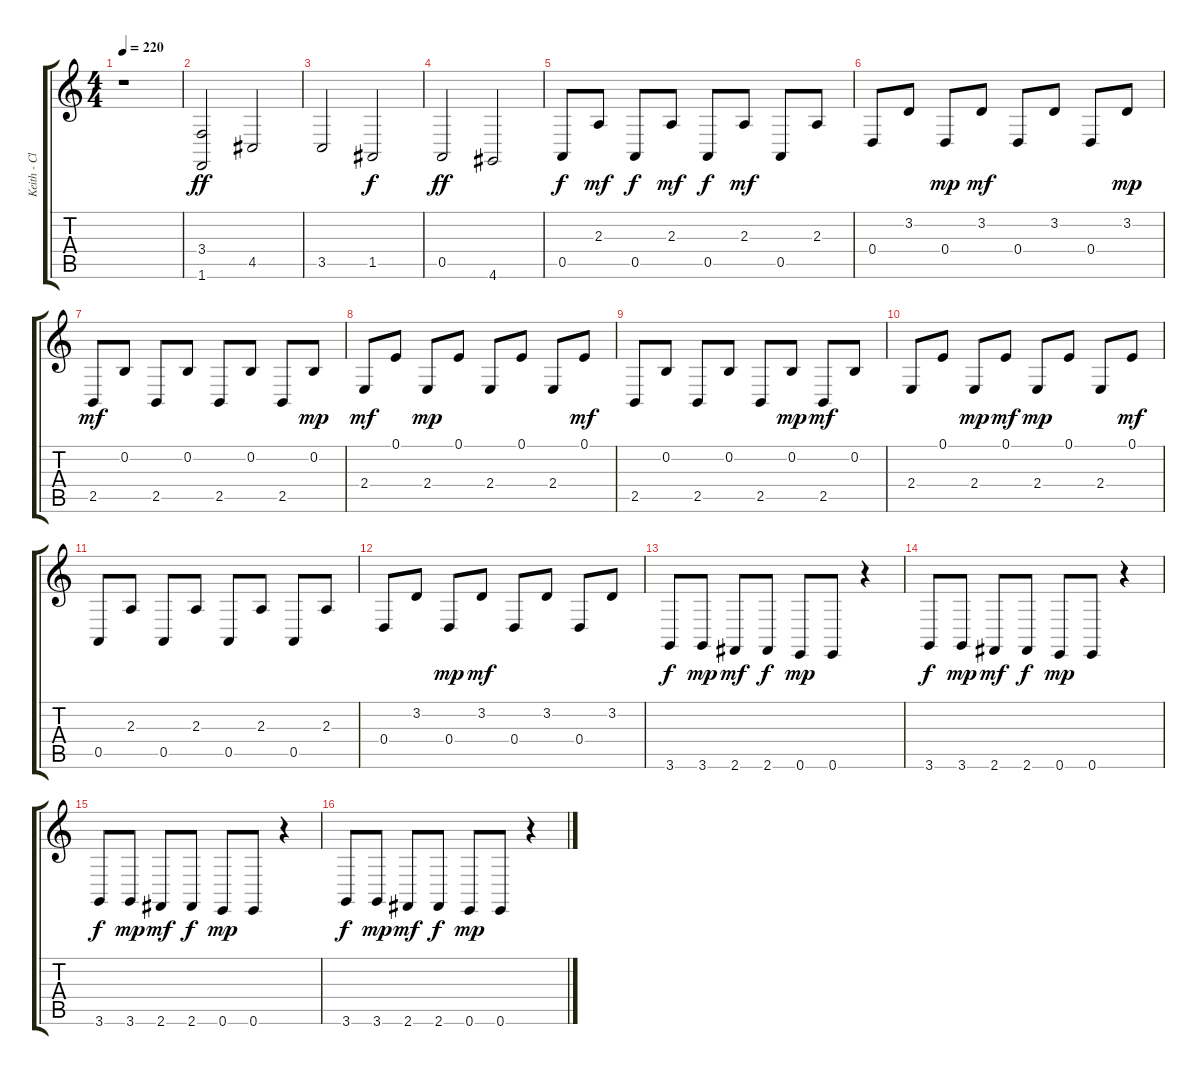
\track ("Keith - Clavinet LH" "Keith - Cl") {instrument clavinet}
\staff {score tabs}
\tuning (E4 B3 G3 D3 A2 E2) {hide}
\ts (4 4)
\tempo 220
\clef g2
\ks c
r.1{dy mf} |
(3.4 1.6).2{dy ff} 4.5.2 |
3.5.2 1.5.2{dy f} |
0.5.2{dy ff} 4.6.2 |
0.5.8{dy f} 2.3.8{dy mf} 0.5.8{dy f} 2.3.8{dy mf} 0.5.8{dy f} 2.3.8{dy mf} 0.5.8 2.3.8 |
0.4.8 3.2.8 0.4.8{dy mp} 3.2.8{dy mf} 0.4.8 3.2.8 0.4.8 3.2.8{dy mp} |
2.5.8{dy mf} 0.2.8 2.5.8 0.2.8 2.5.8 0.2.8 2.5.8 0.2.8{dy mp} |
2.4.8{dy mf} 0.1.8 2.4.8{dy mp} 0.1.8 2.4.8 0.1.8 2.4.8 0.1.8{dy mf} |
2.5.8 0.2.8 2.5.8 0.2.8 2.5.8 0.2.8{dy mp} 2.5.8{dy mf} 0.2.8 |
2.4.8 0.1.8 2.4.8{dy mp} 0.1.8{dy mf} 2.4.8{dy mp} 0.1.8 2.4.8 0.1.8{dy mf} |
0.5.8 2.3.8 0.5.8 2.3.8 0.5.8 2.3.8 0.5.8 2.3.8 |
0.4.8 3.2.8 0.4.8{dy mp} 3.2.8{dy mf} 0.4.8 3.2.8 0.4.8 3.2.8 |
3.6.8{dy f} 3.6.8{dy mp} 2.6.8{dy mf} 2.6.8{dy f} 0.6.8{dy mp} 0.6.8 r.4 |
3.6.8{dy f} 3.6.8{dy mp} 2.6.8{dy mf} 2.6.8{dy f} 0.6.8{dy mp} 0.6.8 r.4 |
3.6.8{dy f} 3.6.8{dy mp} 2.6.8{dy mf} 2.6.8{dy f} 0.6.8{dy mp} 0.6.8 r.4 |
3.6.8{dy f} 3.6.8{dy mp} 2.6.8{dy mf} 2.6.8{dy f} 0.6.8{dy mp} 0.6.8 r.4
